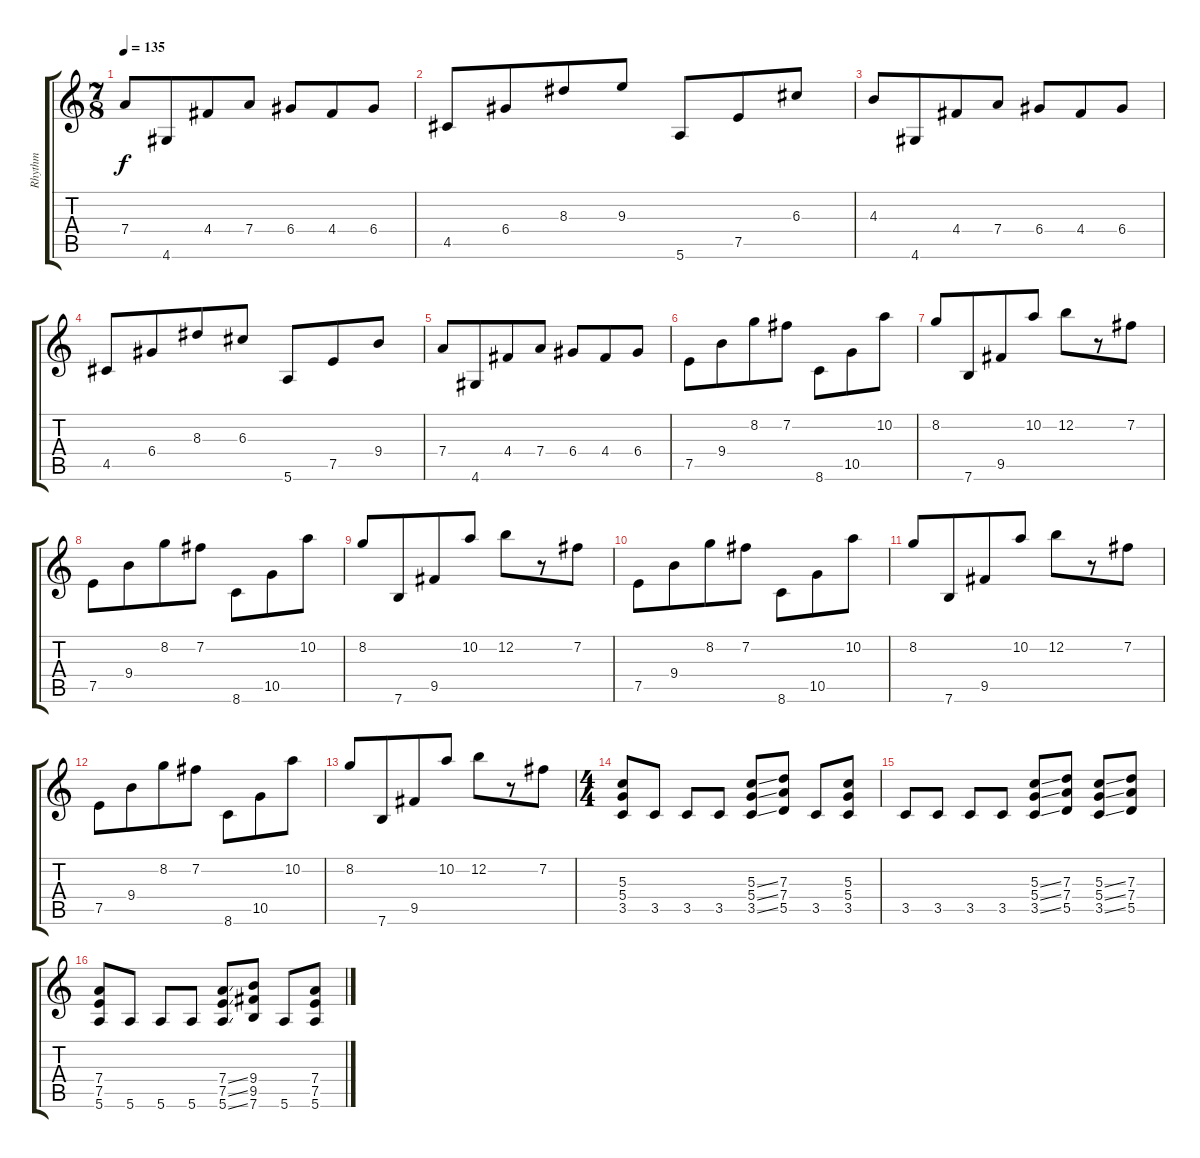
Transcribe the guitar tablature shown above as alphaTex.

\track ("Rhythm" "Rhythm") {instrument distortionguitar}
\staff {score tabs}
\tuning (E4 B3 G3 D3 A2 E2) {hide}
\ts (7 8)
\tempo 135
\clef g2
\ks c
7.4.8{dy f} 4.6.8 4.4.8 7.4.8 6.4.8 4.4.8 6.4.8 |
4.5.8 6.4.8 8.3.8 9.3.8 5.6.8 7.5.8 6.3.8 |
4.3.8 4.6.8 4.4.8 7.4.8 6.4.8 4.4.8 6.4.8 |
4.5.8 6.4.8 8.3.8 6.3.8 5.6.8 7.5.8 9.4.8 |
7.4.8 4.6.8 4.4.8 7.4.8 6.4.8 4.4.8 6.4.8 |
7.5.8 9.4.8 8.2.8 7.2.8 8.6.8 10.5.8 10.2.8 |
8.2.8 7.6.8 9.5.8 10.2.8 12.2.8 r.8 7.2.8 |
7.5.8 9.4.8 8.2.8 7.2.8 8.6.8 10.5.8 10.2.8 |
8.2.8 7.6.8 9.5.8 10.2.8 12.2.8 r.8 7.2.8 |
7.5.8 9.4.8 8.2.8 7.2.8 8.6.8 10.5.8 10.2.8 |
8.2.8 7.6.8 9.5.8 10.2.8 12.2.8 r.8 7.2.8 |
7.5.8 9.4.8 8.2.8 7.2.8 8.6.8 10.5.8 10.2.8 |
8.2.8 7.6.8 9.5.8 10.2.8 12.2.8 r.8 7.2.8 |
\ts (4 4)
(5.3 5.4 3.5).8 3.5.8 3.5.8 3.5.8 (5.3{ss} 5.4{ss} 3.5{ss}).8 (7.3 7.4 5.5).8 3.5.8 (5.3 5.4 3.5).8 |
3.5.8 3.5.8 3.5.8 3.5.8 (5.3{ss} 5.4{ss} 3.5{ss}).8 (7.3 7.4 5.5).8 (5.3{ss} 5.4{ss} 3.5{ss}).8 (7.3 7.4 5.5).8 |
(7.4 7.5 5.6).8 5.6.8 5.6.8 5.6.8 (7.4{ss} 7.5{ss} 5.6{ss}).8 (9.4 9.5 7.6).8 5.6.8 (7.4 7.5 5.6).8
